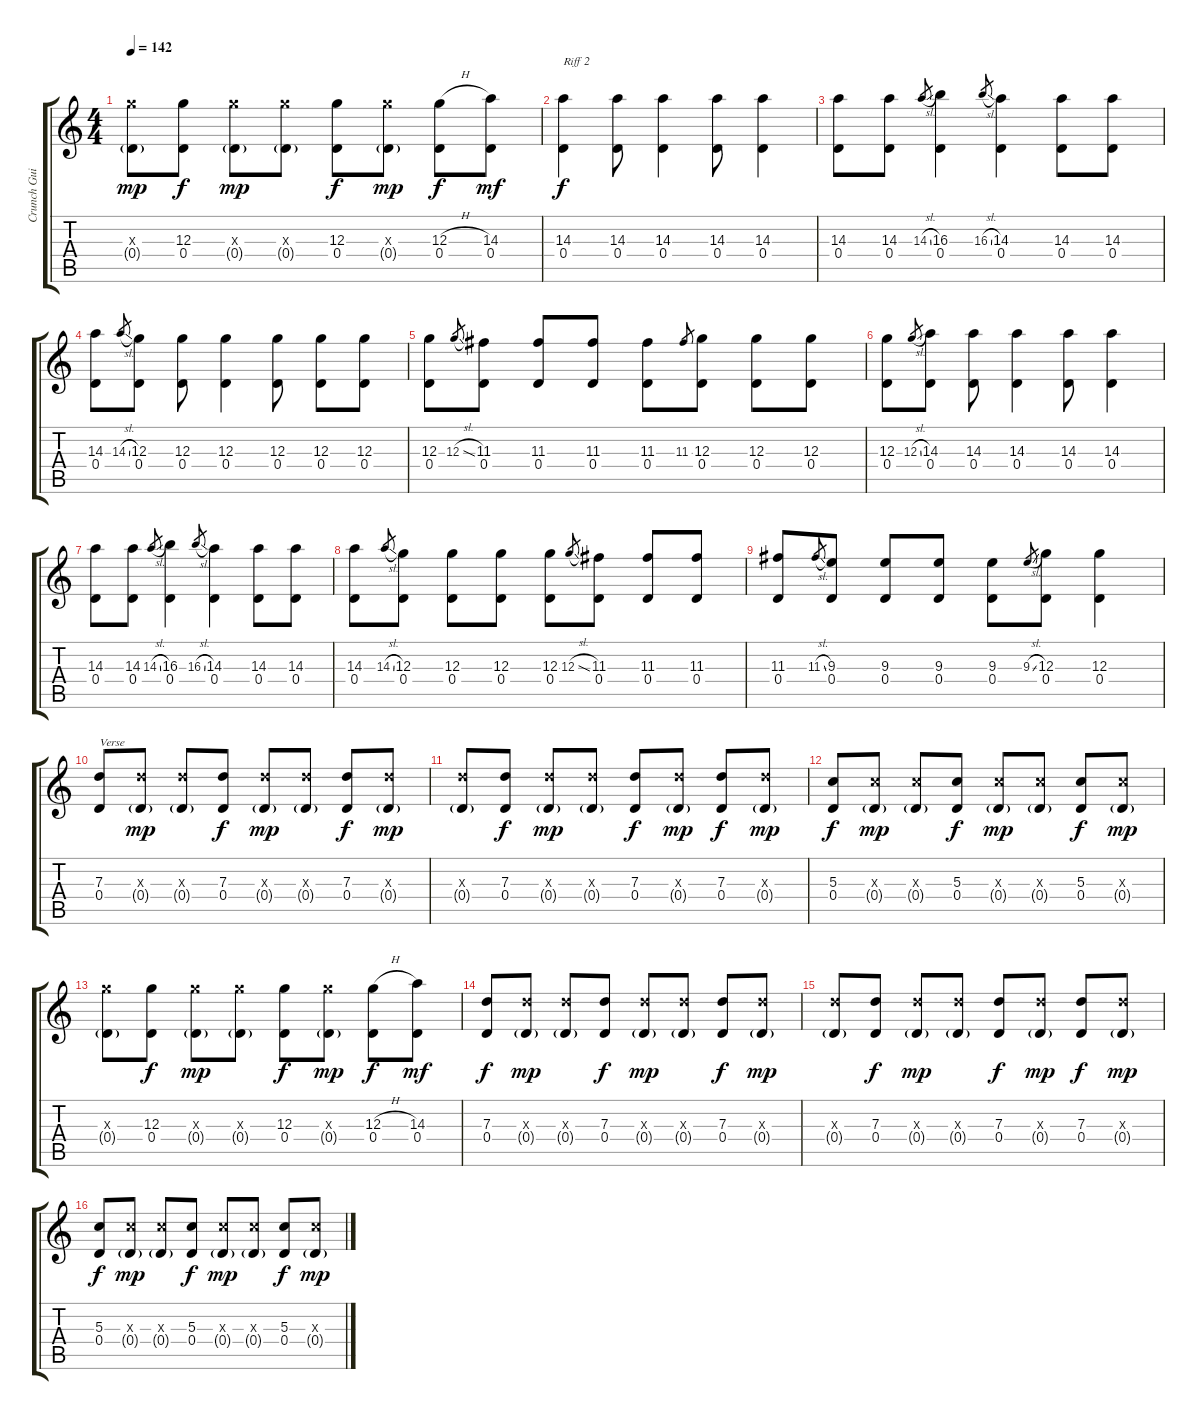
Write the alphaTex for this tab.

\track ("Crunch Guitar 1" "Crunch Gui") {instrument distortionguitar}
\staff {score tabs}
\tuning (E4 B3 G3 D3 A2 E2) {hide}
\ts (4 4)
\tempo 142
\clef g2
\ks c
(12.3{x} 0.4{g}).8{dy mp} (12.3 0.4).8{dy f} (12.3{x} 0.4{g}).8{dy mp} (12.3{x} 0.4{g}).8 (12.3 0.4).8{dy f} (12.3{x} 0.4{g}).8{dy mp} (12.3{h} 0.4).8{dy f} (14.3 0.4).8{dy mf} |
(14.3 0.4).4{txt "Riff 2" dy f} (14.3 0.4).8 (14.3 0.4).4 (14.3 0.4).8 (14.3 0.4).4 |
(14.3 0.4).8 (14.3 0.4).8 14.3{sl}.8{gr} (16.3 0.4).4 16.3{sl}.8{gr} (14.3 0.4).4 (14.3 0.4).8 (14.3 0.4).8 |
(14.3 0.4).8 14.3{sl}.8{gr} (12.3 0.4).8 (12.3 0.4).8 (12.3 0.4).4 (12.3 0.4).8 (12.3 0.4).8 (12.3 0.4).8 |
(12.3 0.4).8 12.3{sl}.8{gr} (11.3 0.4).8 (11.3 0.4).8 (11.3 0.4).8 (11.3 0.4).8 11.3.8{gr} (12.3 0.4).8 (12.3 0.4).8 (12.3 0.4).8 |
(12.3 0.4).8 12.3{sl}.8{gr} (14.3 0.4).8 (14.3 0.4).8 (14.3 0.4).4 (14.3 0.4).8 (14.3 0.4).4 |
(14.3 0.4).8 (14.3 0.4).8 14.3{sl}.8{gr} (16.3 0.4).4 16.3{sl}.8{gr} (14.3 0.4).4 (14.3 0.4).8 (14.3 0.4).8 |
(14.3 0.4).8 14.3{sl}.8{gr} (12.3 0.4).8 (12.3 0.4).8 (12.3 0.4).8 (12.3 0.4).8 12.3{sl}.8{gr} (11.3 0.4).8 (11.3 0.4).8 (11.3 0.4).8 |
(11.3 0.4).8 11.3{sl}.8{gr} (9.3 0.4).8 (9.3 0.4).8 (9.3 0.4).8 (9.3 0.4).8 9.3{sl}.8{gr} (12.3 0.4).8 (12.3 0.4).4 |
(7.3 0.4).8{txt "Verse"} (7.3{x} 0.4{g}).8{dy mp} (7.3{x} 0.4{g}).8 (7.3 0.4).8{dy f} (7.3{x} 0.4{g}).8{dy mp} (7.3{x} 0.4{g}).8 (7.3 0.4).8{dy f} (7.3{x} 0.4{g}).8{dy mp} |
(7.3{x} 0.4{g}).8 (7.3 0.4).8{dy f} (7.3{x} 0.4{g}).8{dy mp} (7.3{x} 0.4{g}).8 (7.3 0.4).8{dy f} (7.3{x} 0.4{g}).8{dy mp} (7.3 0.4).8{dy f} (7.3{x} 0.4{g}).8{dy mp} |
(5.3 0.4).8{dy f} (5.3{x} 0.4{g}).8{dy mp} (5.3{x} 0.4{g}).8 (5.3 0.4).8{dy f} (5.3{x} 0.4{g}).8{dy mp} (5.3{x} 0.4{g}).8 (5.3 0.4).8{dy f} (5.3{x} 0.4{g}).8{dy mp} |
(12.3{x} 0.4{g}).8 (12.3 0.4).8{dy f} (12.3{x} 0.4{g}).8{dy mp} (12.3{x} 0.4{g}).8 (12.3 0.4).8{dy f} (12.3{x} 0.4{g}).8{dy mp} (12.3{h} 0.4).8{dy f} (14.3 0.4).8{dy mf} |
(7.3 0.4).8{dy f} (7.3{x} 0.4{g}).8{dy mp} (7.3{x} 0.4{g}).8 (7.3 0.4).8{dy f} (7.3{x} 0.4{g}).8{dy mp} (7.3{x} 0.4{g}).8 (7.3 0.4).8{dy f} (7.3{x} 0.4{g}).8{dy mp} |
(7.3{x} 0.4{g}).8 (7.3 0.4).8{dy f} (7.3{x} 0.4{g}).8{dy mp} (7.3{x} 0.4{g}).8 (7.3 0.4).8{dy f} (7.3{x} 0.4{g}).8{dy mp} (7.3 0.4).8{dy f} (7.3{x} 0.4{g}).8{dy mp} |
(5.3 0.4).8{dy f} (5.3{x} 0.4{g}).8{dy mp} (5.3{x} 0.4{g}).8 (5.3 0.4).8{dy f} (5.3{x} 0.4{g}).8{dy mp} (5.3{x} 0.4{g}).8 (5.3 0.4).8{dy f} (5.3{x} 0.4{g}).8{dy mp}
